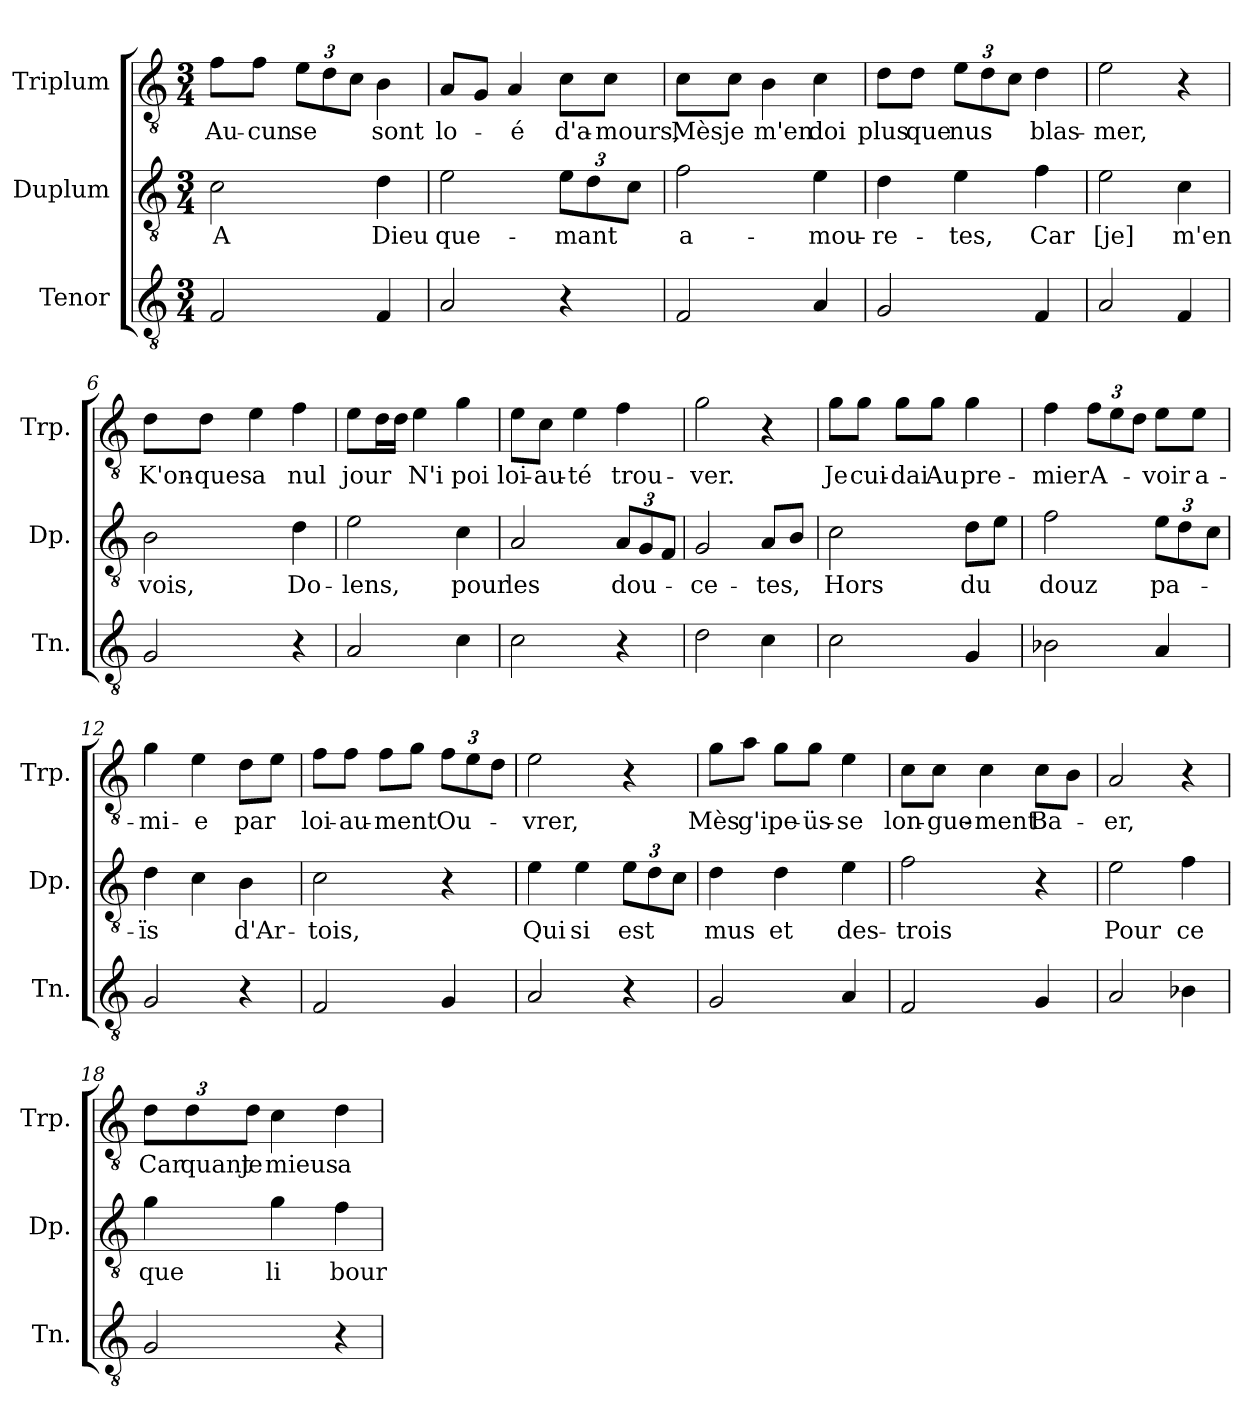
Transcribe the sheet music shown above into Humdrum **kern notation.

**kern	**kern	**text	**kern	**text
*part3	*part2	*part2	*part1	*part1
*staff3	*staff2	*staff2	*staff1	*staff1
*I"Tenor	*I"Duplum	*	*I"Triplum	*
*I'Tn.	*I'Dp.	*	*I'Trp.	*
*clefGv2	*clefGv2	*	*clefGv2	*
*k[]	*k[]	*	*k[]	*
*M3/4	*M3/4	*	*M3/4	*
=1	=1	=1	=1	=1
!	!	!LO:LY:b	!	!LO:LY:b
2F/	2c\	A	8f\L	Au-
!	!	!	!	!LO:LY:b
.	.	.	8f\J	-cun
*	*	*	*Xbrackettup	*
!	!	!	!	!LO:LY:b
.	.	.	12e\L	se
.	.	.	12d\	.
.	.	.	12c\J	.
!	!	!LO:LY:b	!	!LO:LY:b
4F/	4d\	Dieu	4B\	sont
=2	=2	=2	=2	=2
!	!	!LO:LY:b	!	!LO:LY:b
2A/	2e\	que-	8A/L	lo-
.	.	.	8G/J	.
!	!	!	!	!LO:LY:b
.	.	.	4A/	-é
*	*Xbrackettup	*	*	*
!	!	!LO:LY:b	!	!LO:LY:b
4r	12e\L	-mant	8c\L	d'a-
.	12d\	.	.	.
!	!	!	!	!LO:LY:b
.	.	.	8c\J	-mours,
.	12c\J	.	.	.
=3	=3	=3	=3	=3
!	!	!LO:LY:b	!	!LO:LY:b
2F/	2f\	a-	8c\L	Mès
!	!	!	!	!LO:LY:b
.	.	.	8c\J	je
!	!	!	!	!LO:LY:b
.	.	.	4B\	m'en
!	!	!LO:LY:b	!	!LO:LY:b
4A/	4e\	-mou-	4c\	doi
=4	=4	=4	=4	=4
!	!	!LO:LY:b	!	!LO:LY:b
2G/	4d\	-re-	8d\L	plus
!	!	!	!	!LO:LY:b
.	.	.	8d\J	que
!	!	!LO:LY:b	!	!LO:LY:b
.	4e\	-tes,	12e\L	nus
.	.	.	12d\	.
.	.	.	12c\J	.
!	!	!LO:LY:b	!	!LO:LY:b
4F/	4f\	Car	4d\	blas-
=5	=5	=5	=5	=5
!	!	!LO:LY:b	!	!LO:LY:b
2A/	2e\	[je]	2e\	-mer,
!	!	!LO:LY:b	!	!
4F/	4c\	m'en	4r	.
!!LO:LB:g=z
=6	=6	=6	=6	=6
!	!	!LO:LY:b	!	!LO:LY:b
2G/	2B\	vois,	8d\L	K'on-
!	!	!	!	!LO:LY:b
.	.	.	8d\J	-ques
!	!	!	!	!LO:LY:b
.	.	.	4e\	a
!	!	!LO:LY:b	!	!LO:LY:b
4r	4d\	Do-	4f\	nul
=7	=7	=7	=7	=7
!	!	!LO:LY:b	!	!LO:LY:b
2A/	2e\	-lens,	8e\L	jour
*	*	*	*tremolo	*
.	.	.	16d\	.
.	.	.	16d\JJ	.
*	*	*	*Xtremolo	*
!	!	!	!	!LO:LY:b
.	.	.	4e\	N'i
!	!	!LO:LY:b	!	!LO:LY:b
4c\	4c\	pour	4g\	poi
=8	=8	=8	=8	=8
!	!	!LO:LY:b	!	!LO:LY:b
2c\	2A/	les	8e\L	loi-
!	!	!	!	!LO:LY:b
.	.	.	8c\J	-au-
!	!	!	!	!LO:LY:b
.	.	.	4e\	-té
!	!	!LO:LY:b	!	!LO:LY:b
4r	12A/L	dou-	4f\	trou-
.	12G/	.	.	.
.	12F/J	.	.	.
=9	=9	=9	=9	=9
!	!	!LO:LY:b	!	!LO:LY:b
2d\	2G/	-ce-	2g\	-ver.
!	!	!LO:LY:b	!	!
4c\	8A/L	-tes,	4r	.
.	8B/J	.	.	.
=10	=10	=10	=10	=10
!	!	!LO:LY:b	!	!LO:LY:b
2c\	2c\	Hors	8g\L	Je
!	!	!	!	!LO:LY:b
.	.	.	8g\J	cui-
!	!	!	!	!LO:LY:b
.	.	.	8g\L	-dai
!	!	!	!	!LO:LY:b
.	.	.	8g\J	Au
!	!	!LO:LY:b	!	!LO:LY:b
4G/	8d\L	du	4g\	pre-
.	8e\J	.	.	.
=11	=11	=11	=11	=11
!	!	!LO:LY:b	!	!LO:LY:b
2B-X\	2f\	douz	4f\	-mier
!	!	!	!	!LO:LY:b
.	.	.	12f\L	A-
.	.	.	12e\	.
.	.	.	12d\J	.
!	!	!LO:LY:b	!	!LO:LY:b
4A/	12e\L	pa-	8e\L	-voir
.	12d\	.	.	.
!	!	!	!	!LO:LY:b
.	.	.	8e\J	a-
.	12c\J	.	.	.
!!LO:LB:g=z
=12	=12	=12	=12	=12
!	!	!LO:LY:b	!	!LO:LY:b
2G/	4d\	-ïs	4g\	-mi-
!	!	!	!	!LO:LY:b
.	4c\	.	4e\	-e
!	!	!LO:LY:b	!	!LO:LY:b
4r	4B\	d'Ar-	8d\L	par
.	.	.	8e\J	.
=13	=13	=13	=13	=13
!	!	!LO:LY:b	!	!LO:LY:b
2F/	2c\	-tois,	8f\L	loi-
!	!	!	!	!LO:LY:b
.	.	.	8f\J	-au-
!	!	!	!	!LO:LY:b
.	.	.	8f\L	-ment
.	.	.	8g\J	.
!	!	!	!	!LO:LY:b
4G/	4r	.	12f\L	Ou-
.	.	.	12e\	.
.	.	.	12d\J	.
=14	=14	=14	=14	=14
!	!	!LO:LY:b	!	!LO:LY:b
2A/	4e\	Qui	2e\	-vrer,
!	!	!LO:LY:b	!	!
.	4e\	si	.	.
!	!	!LO:LY:b	!	!
4r	12e\L	est	4r	.
.	12d\	.	.	.
.	12c\J	.	.	.
=15	=15	=15	=15	=15
!	!	!LO:LY:b	!	!LO:LY:b
2G/	4d\	mus	8g\L	Mès
!	!	!	!	!LO:LY:b
.	.	.	8a\J	g'i
!	!	!LO:LY:b	!	!LO:LY:b
.	4d\	et	8g\L	pe-
!	!	!	!	!LO:LY:b
.	.	.	8g\J	-üs-
!	!	!LO:LY:b	!	!LO:LY:b
4A/	4e\	des-	4e\	-se
=16	=16	=16	=16	=16
!	!	!LO:LY:b	!	!LO:LY:b
2F/	2f\	-trois	8c\L	lon-
!	!	!	!	!LO:LY:b
.	.	.	8c\J	-gue-
!	!	!	!	!LO:LY:b
.	.	.	4c\	-ment
!	!	!	!	!LO:LY:b
4G/	4r	.	8c\L	Ba-
.	.	.	8B\J	.
=17	=17	=17	=17	=17
!	!	!LO:LY:b	!	!LO:LY:b
2A/	2e\	Pour	2A/	-er,
!	!	!LO:LY:b	!	!
4B-X\	4f\	ce	4r	.
!!LO:LB:g=z
=18	=18	=18	=18	=18
!	!	!LO:LY:b	!	!LO:LY:b
2G/	4g\	que	12d\L	Car
!	!	!	!	!LO:LY:b
.	.	.	12d\	quant
!	!	!	!	!LO:LY:b
.	.	.	12d\J	je
!	!	!LO:LY:b	!	!LO:LY:b
.	4g\	li	4c\	mieus
!	!	!LO:LY:b	!	!LO:LY:b
4r	4f\	bour-	4d\	a-
=	=	=	=	=
*-	*-	*-	*-	*-
